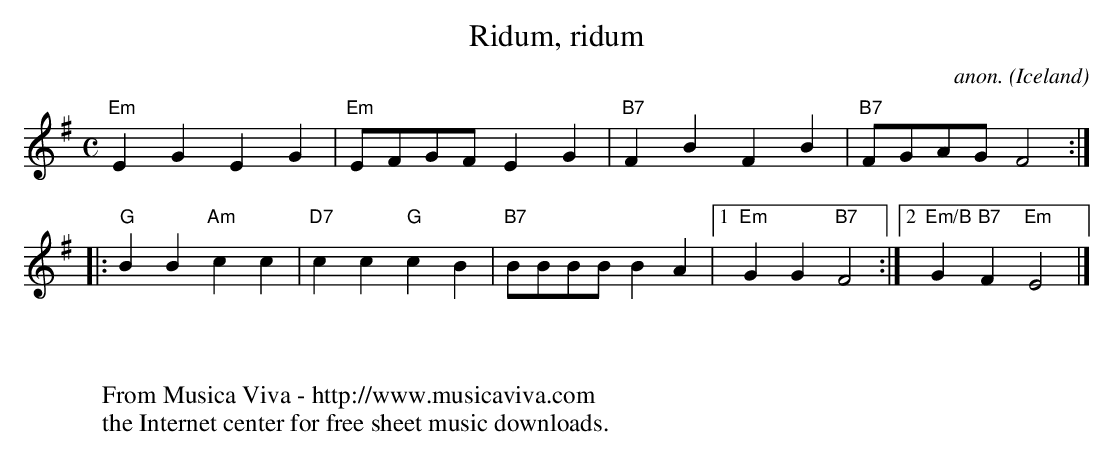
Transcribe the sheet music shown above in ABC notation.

X:1
T:Ridum, ridum
C:anon.
O:Iceland
M:C
L:1/4
K:Em
"Em"EGEG|"Em"E/F/G/F/EG|"B7"FBFB|"B7"F/G/A/G/F2:|
|:"G"BB"Am"cc|"D7"cc"G"cB|"B7"B/B/B/B/BA|[1"Em"GG"B7"F2:|[2"Em/B"G"B7"F"Em"E2|]
W:
W:
W:  From Musica Viva - http://www.musicaviva.com
W:  the Internet center for free sheet music downloads.
